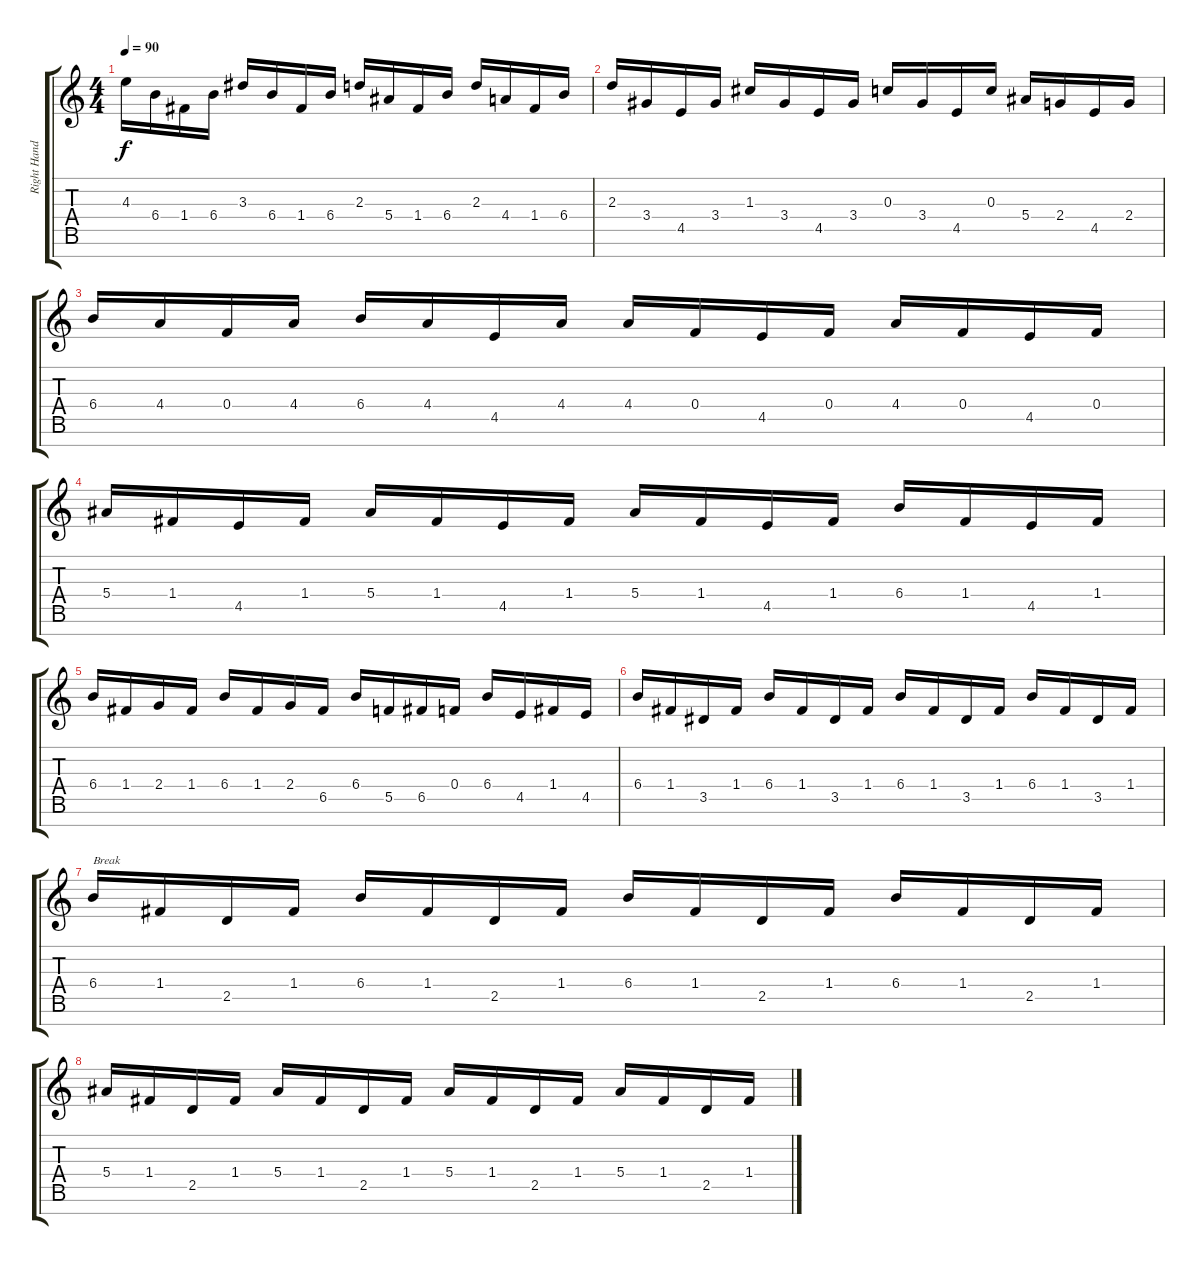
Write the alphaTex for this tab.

\track ("Right Hand" "Right Hand") {instrument acousticgrandpiano}
\staff {score tabs}
\tuning (C6 F5 C5 F4 C4 F3 A2) {hide}
\ts (4 4)
\tempo 90
\clef g2
\ks c
4.3.16{dy f} 6.4.16 1.4.16 6.4.16 3.3.16 6.4.16 1.4.16 6.4.16 2.3.16 5.4.16 1.4.16 6.4.16 2.3.16 4.4.16 1.4.16 6.4.16 |
2.3.16 3.4.16 4.5.16 3.4.16 1.3.16 3.4.16 4.5.16 3.4.16 0.3.16{volume 5} 3.4.16 4.5.16 0.3.16 5.4.16 2.4.16 4.5.16 2.4.16 |
6.4.16{volume 9 instrument acousticgrandpiano} 4.4.16 0.4.16 4.4.16 6.4.16 4.4.16 4.5.16 4.4.16 4.4.16 0.4.16 4.5.16 0.4.16 4.4.16 0.4.16 4.5.16 0.4.16 |
5.4.16 1.4.16 4.5.16 1.4.16 5.4.16 1.4.16 4.5.16 1.4.16 5.4.16 1.4.16 4.5.16 1.4.16 6.4.16 1.4.16 4.5.16 1.4.16 |
6.4.16 1.4.16 2.4.16 1.4.16 6.4.16 1.4.16 2.4.16 6.5.16 6.4.16 5.5.16 6.5.16 0.4.16 6.4.16 4.5.16 1.4.16 4.5.16 |
6.4.16 1.4.16 3.5.16 1.4.16 6.4.16 1.4.16 3.5.16 1.4.16 6.4.16 1.4.16 3.5.16 1.4.16 6.4.16 1.4.16 3.5.16 1.4.16 |
6.4.16{txt "Break" volume 8 instrument percussiveorgan} 1.4.16 2.5.16 1.4.16 6.4.16 1.4.16 2.5.16 1.4.16 6.4.16 1.4.16 2.5.16 1.4.16 6.4.16 1.4.16 2.5.16 1.4.16 |
5.4.16 1.4.16 2.5.16 1.4.16 5.4.16 1.4.16 2.5.16 1.4.16 5.4.16 1.4.16 2.5.16 1.4.16 5.4.16 1.4.16 2.5.16 1.4.16
